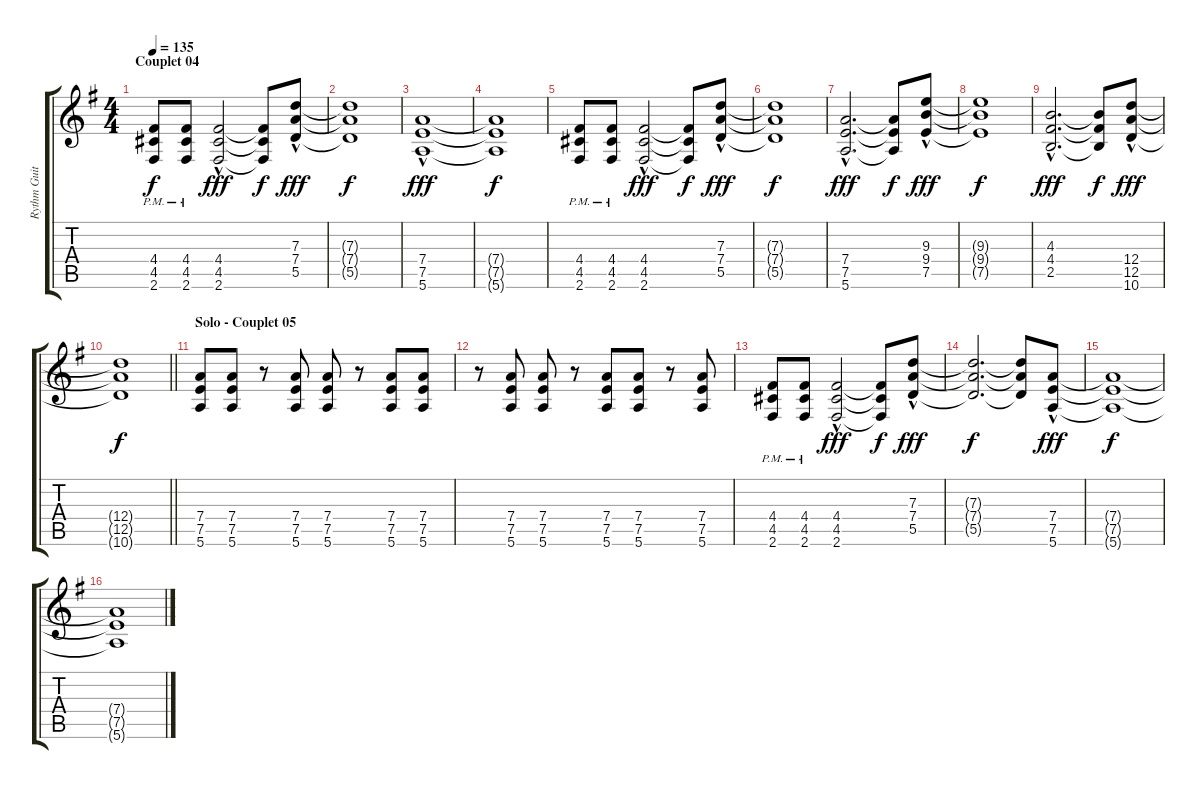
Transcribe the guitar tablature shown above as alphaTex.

\track ("Rythm Guitar" "Rythm Guit") {instrument distortionguitar}
\staff {score tabs}
\tuning (E4 B3 G3 D3 A2 E2) {hide}
\ts (4 4)
\section ("" "Couplet 04")
\tempo 135
\clef g2
\ks g
(4.4{pm} 4.5{pm} 2.6{pm}).8{dy f} (4.4{pm} 4.5{pm} 2.6{pm}).8 (4.4{hac} 4.5{hac} 2.6{hac}).2{dy fff} (4.4{t} 4.5{t} 2.6{t}).8{dy f} (7.3{hac} 7.4{hac} 5.5{hac}).8{dy fff} |
(7.3{t} 7.4{t} 5.5{t}).1{dy f} |
(7.4{hac} 7.5{hac} 5.6{hac}).1{dy fff} |
(7.4{t} 7.5{t} 5.6{t}).1{dy f} |
(4.4{pm} 4.5{pm} 2.6{pm}).8 (4.4{pm} 4.5{pm} 2.6{pm}).8 (4.4{hac} 4.5{hac} 2.6{hac}).2{dy fff} (4.4{t} 4.5{t} 2.6{t}).8{dy f} (7.3{hac} 7.4{hac} 5.5{hac}).8{dy fff} |
(7.3{t} 7.4{t} 5.5{t}).1{dy f} |
(7.4{hac} 7.5{hac} 5.6{hac}).2{d dy fff} (7.4{t} 7.5{t} 5.6{t}).8{dy f} (9.3{hac} 9.4{hac} 7.5{hac}).8{dy fff} |
(9.3{t} 9.4{t} 7.5{t}).1{dy f} |
(4.3{hac} 4.4{hac} 2.5{hac}).2{d dy fff} (4.3{t} 4.4{t} 2.5{t}).8{dy f} (12.4{hac} 12.5{hac} 10.6{hac}).8{dy fff} |
\barLineRight lightlight
(12.4{t} 12.5{t} 10.6{t}).1{dy f} |
\section ("" "Solo - Couplet 05")
(7.4 7.5 5.6).8 (7.4 7.5 5.6).8 r.8 (7.4 7.5 5.6).8 (7.4 7.5 5.6).8 r.8 (7.4 7.5 5.6).8 (7.4 7.5 5.6).8 |
r.8 (7.4 7.5 5.6).8 (7.4 7.5 5.6).8 r.8 (7.4 7.5 5.6).8 (7.4 7.5 5.6).8 r.8 (7.4 7.5 5.6).8 |
(4.4{pm} 4.5{pm} 2.6{pm}).8 (4.4{pm} 4.5{pm} 2.6{pm}).8 (4.4{hac} 4.5{hac} 2.6{hac}).2{dy fff} (4.4{t} 4.5{t} 2.6{t}).8{dy f} (7.3{hac} 7.4{hac} 5.5{hac}).8{dy fff} |
(7.3{t} 7.4{t} 5.5{t}).2{d dy f} (7.3{t} 7.4{t} 5.5{t}).8 (7.4{hac} 7.5{hac} 5.6{hac}).8{dy fff} |
(7.4{t} 7.5{t} 5.6{t}).1{dy f} |
(7.4{t} 7.5{t} 5.6{t}).1
